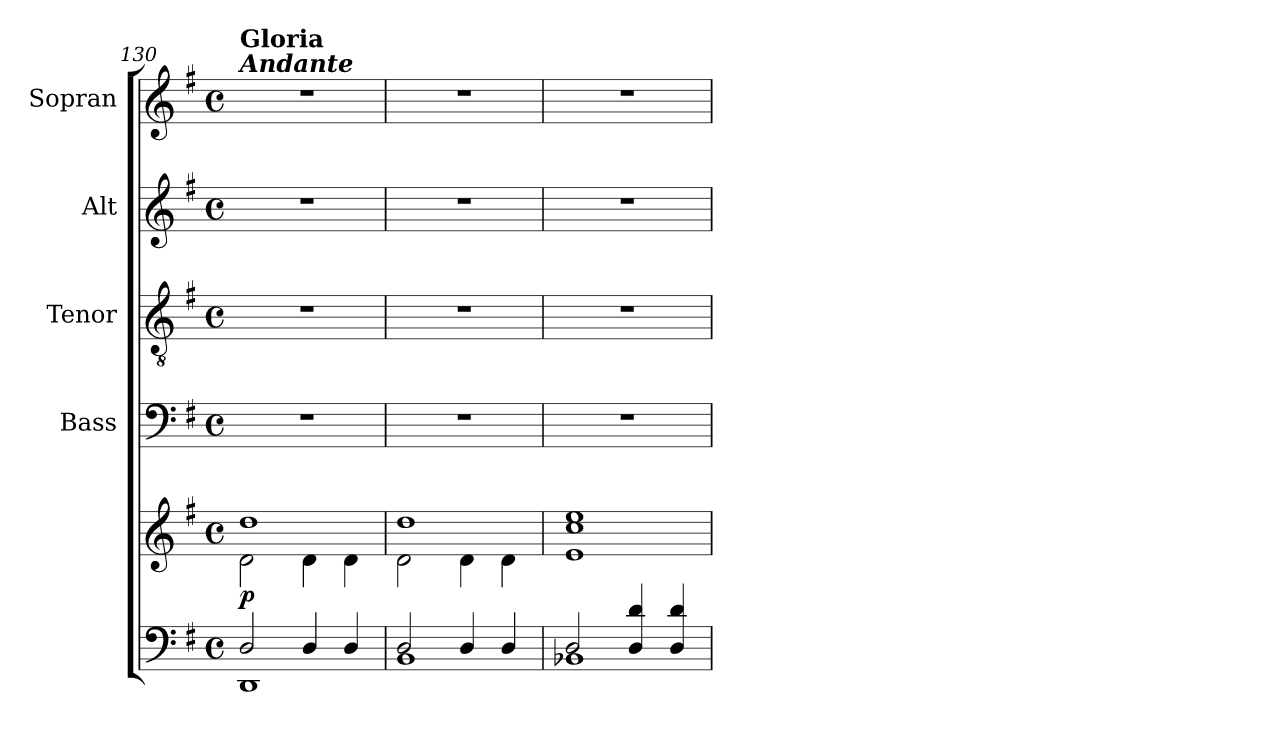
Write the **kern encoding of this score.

**kern	**kern	**dynam	**kern	**kern	**kern	**kern
*part5	*part5	*part5	*part4	*part3	*part2	*part1
*staff6	*staff5	*staff5/6	*staff4	*staff3	*staff2	*staff1
*	*	*	*I"Bass	*I"Tenor	*I"Alt	*I"Sopran
*	*	*	*I'B.	*I'T.	*I'A.	*I'S.
!!LO:PB:g=z
*clefF4	*clefG2	*	*clefF4	*clefGv2	*clefG2	*clefG2
*k[f#]	*k[f#]	*	*k[f#]	*k[f#]	*k[f#]	*k[f#]
*G:	*G:	*	*G:	*G:	*G:	*G:
*M4/4	*M4/4	*	*M4/4	*M4/4	*M4/4	*M4/4
*met(c)	*met(c)	*	*met(c)	*met(c)	*met(c)	*met(c)
=130	=130	=130	=130	=130	=130	=130
*^	*^	*	*	*	*	*
!	!	!	!	!	!	!	!	!LO:TX:a:Bi:t=Andante
!	!	!	!	!	!	!	!	!LO:TX:a:B:t=Gloria
!	!	!	!	!LO:DY:b	!	!	!	!
2D/	1DD	1dd	2d\	p	1r	1r	1r	1r
4D/	.	.	4d\	.	.	.	.	.
4D/	.	.	4d\	.	.	.	.	.
=131	=131	=131	=131	=131	=131	=131	=131	=131
2D/	1BB	1dd	2d\	.	1r	1r	1r	1r
4D/	.	.	4d\	.	.	.	.	.
4D/	.	.	4d\	.	.	.	.	.
=132	=132	=132	=132	=132	=132	=132	=132	=132
2D/	1BB-X	1cc 1ee	1e	.	1r	1r	1r	1r
4D/ 4d/	.	.	.	.	.	.	.	.
4D/ 4d/	.	.	.	.	.	.	.	.
*v	*v	*	*	*	*	*	*	*
*	*v	*v	*	*	*	*	*
=	=	=	=	=	=	=
*-	*-	*-	*-	*-	*-	*-
